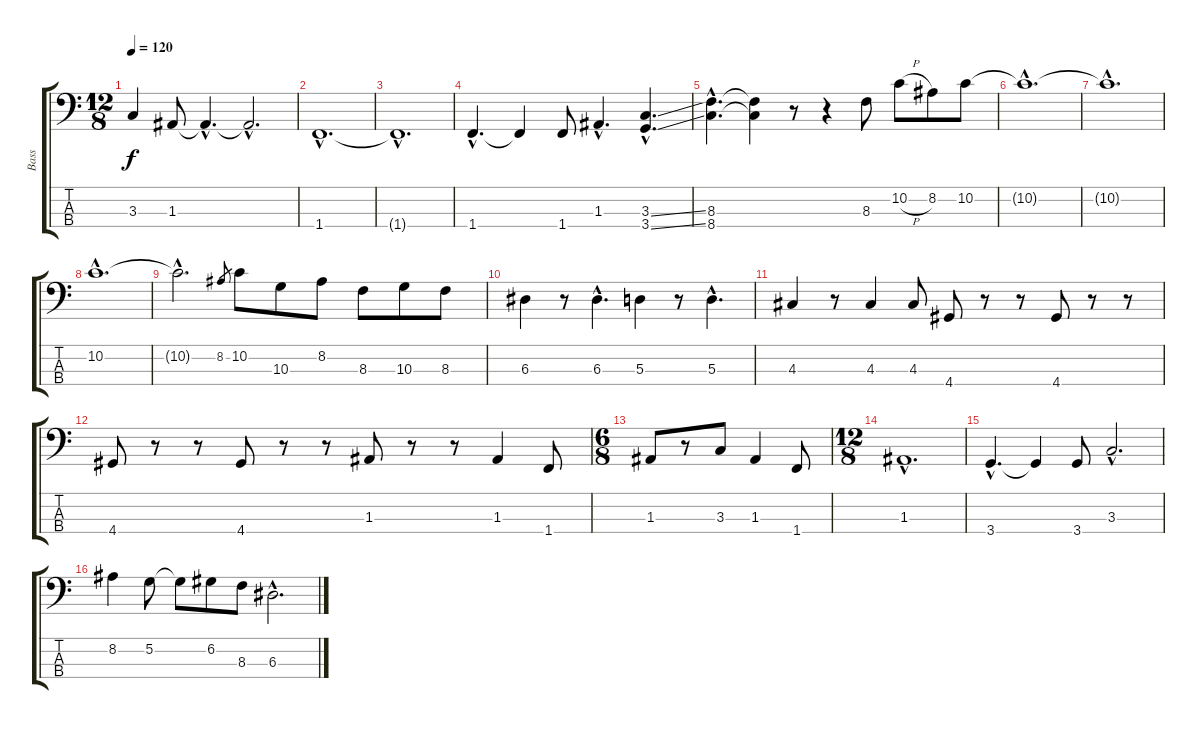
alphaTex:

\track ("Bass" "Bass") {instrument electricbassfinger}
\staff {score tabs}
\tuning (G2 D2 A1 E1) {hide}
\ts (12 8)
\tempo 120
\clef f4
\ks c
3.3.4{dy f} 1.3.8 1.3{hac t}.4{d} 1.3{hac t}.2{d} |
1.4{hac}.1{d} |
1.4{hac t}.1{d} |
1.4{hac}.4{d} 1.4{t}.4 1.4.8 1.3{hac}.4{d} (3.3{ss hac} 3.4{ss hac}).4{d} |
(8.3{hac} 8.4{hac}).4{d} (8.3{t} 8.4{t}).4 r.8 r.4 8.3.8 10.2{h}.8 8.2.8 10.2.8 |
10.2{hac t}.1{d} |
10.2{hac t}.1{d} |
10.2{hac}.1{d} |
10.2{hac t}.2{d} 8.2.8{gr} 10.2.8 10.3.8 8.2.8 8.3.8 10.3.8 8.3.8 |
6.3.4 r.8 6.3{hac}.4{d} 5.3.4 r.8 5.3{hac}.4{d} |
4.3.4 r.8 4.3.4 4.3.8 4.4.8 r.8 r.8 4.4.8 r.8 r.8 |
4.4.8 r.8 r.8 4.4.8 r.8 r.8 1.3.8 r.8 r.8 1.3.4 1.4.8 |
\ts (6 8)
1.3.8 r.8 3.3.8 1.3.4 1.4.8 |
\ts (12 8)
1.3{hac}.1{d} |
3.4{hac}.4{d} 3.4{t}.4 3.4.8 3.3{hac}.2{d} |
8.2.4 5.2.8 5.2{t}.8 6.2.8 8.3.8 6.3{hac}.2{d}
